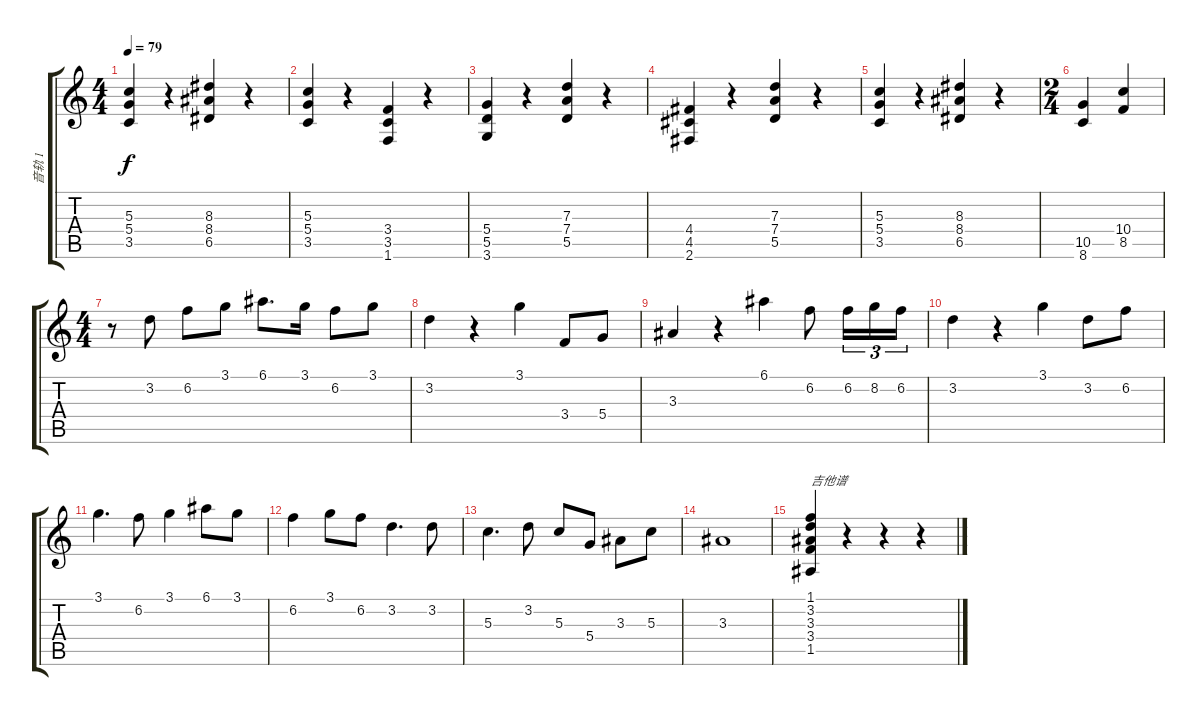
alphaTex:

\track ("音轨 1" "音轨 1") {instrument distortionguitar}
\staff {score tabs}
\tuning (E4 B3 G3 D3 A2 E2) {hide}
\ts (4 4)
\tempo 79
\clef g2
\ks c
(5.3 5.4 3.5).4{dy f} r.4 (8.3 8.4 6.5).4 r.4 |
(5.3 5.4 3.5).4 r.4 (3.4 3.5 1.6).4 r.4 |
(5.4 5.5 3.6).4 r.4 (7.3 7.4 5.5).4 r.4 |
(4.4 4.5 2.6).4 r.4 (7.3 7.4 5.5).4 r.4 |
(5.3 5.4 3.5).4 r.4 (8.3 8.4 6.5).4 r.4 |
\ts (2 4)
(10.5 8.6).4 (10.4 8.5).4 |
\ts (4 4)
r.8 3.2.8 6.2.8 3.1.8 6.1.8{d} 3.1.16 6.2.8 3.1.8 |
3.2.4 r.4 3.1.4 3.4.8 5.4.8 |
3.3.4 r.4 6.1.4 6.2.8 6.2.16{tu (3 2)} 8.2.16{tu (3 2)} 6.2.16{tu (3 2)} |
3.2.4 r.4 3.1.4 3.2.8 6.2.8 |
3.1.4{d} 6.2.8 3.1.4 6.1.8 3.1.8 |
6.2.4 3.1.8 6.2.8 3.2.4{d} 3.2.8 |
5.3.4{d} 3.2.8 5.3.8 5.4.8 3.3.8 5.3.8 |
3.3.1 |
(1.1 3.2 3.3 3.4 1.5).4{txt "吉他谱"} r.4 r.4 r.4
